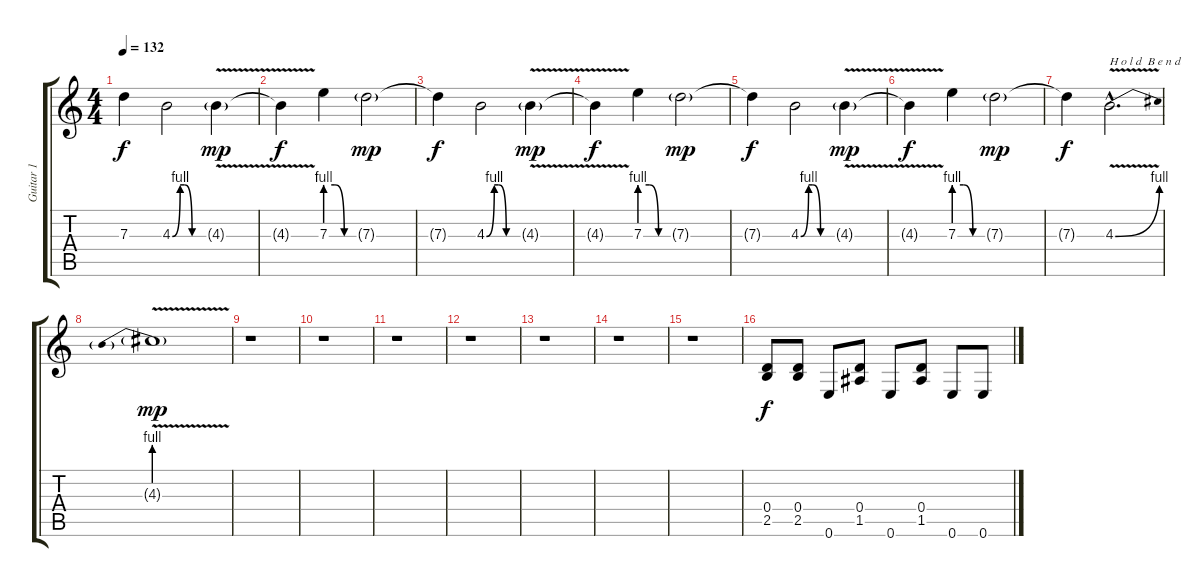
\track ("Guitar 1" "Guitar 1") {instrument overdrivenguitar}
\staff {score tabs}
\tuning (E4 B3 G3 D3 A2 E2) {hide}
\ts (4 4)
\tempo 132
\clef g2
\ks c
7.3{t}.4{dy f} 4.3{be (custom 0 0 15 4 23 4 38 0 60 0)}.2 4.3{v g}.4{dy mp} |
4.3{t}.4{dy f} 7.3{be (custom 0 4 20 4 40 0 60 0)}.4 7.3{g}.2{dy mp} |
7.3{t}.4{dy f} 4.3{be (custom 0 0 15 4 23 4 38 0 60 0)}.2 4.3{v g}.4{dy mp} |
4.3{t}.4{dy f} 7.3{be (custom 0 4 20 4 40 0 60 0)}.4 7.3{g}.2{dy mp} |
7.3{t}.4{dy f} 4.3{be (custom 0 0 15 4 23 4 38 0 60 0)}.2 4.3{v g}.4{dy mp} |
4.3{t}.4{dy f} 7.3{be (custom 0 4 20 4 40 0 60 0)}.4 7.3{g}.2{dy mp} |
7.3{t}.4{dy f} 4.3{be (bend 0 0 60 4) v hac}.2{d txt "H o l d  B e n d"} |
4.3{be (prebend 0 4 60 4) v g}.1{dy mp} |
r.1 |
r.1 |
r.1 |
r.1 |
r.1 |
r.1 |
r.1 |
(0.4 2.5).8{dy f} (0.4 2.5).8 0.6.8 (0.4 1.5).8 0.6.8 (0.4 1.5).8 0.6.8 0.6.8
